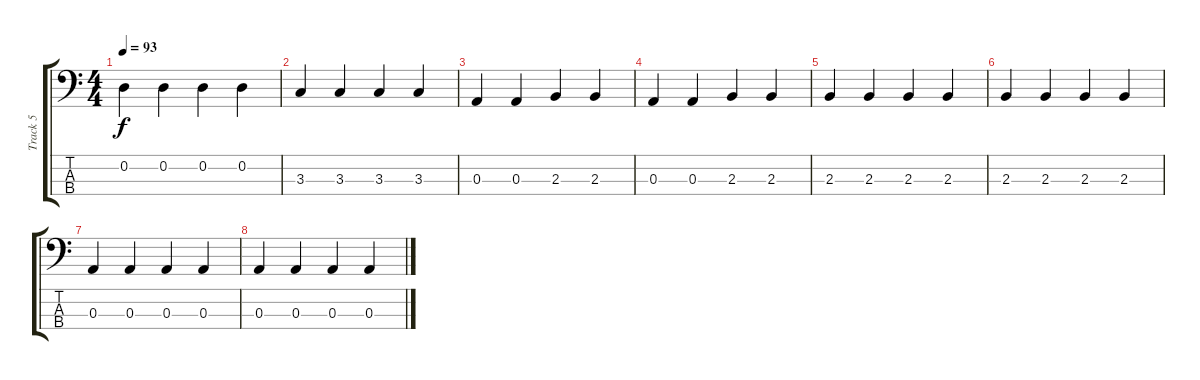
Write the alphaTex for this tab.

\track ("Track 5" "Track 5") {instrument electricbassfinger}
\staff {score tabs}
\tuning (G2 D2 A1 D1) {hide}
\ts (4 4)
\tempo 93
\clef f4
\ks c
0.2.4{dy f} 0.2.4 0.2.4 0.2.4 |
3.3.4 3.3.4 3.3.4 3.3.4 |
0.3.4 0.3.4 2.3.4 2.3.4 |
0.3.4 0.3.4 2.3.4 2.3.4 |
2.3.4 2.3.4 2.3.4 2.3.4 |
2.3.4 2.3.4 2.3.4 2.3.4 |
0.3.4 0.3.4 0.3.4 0.3.4 |
0.3.4 0.3.4 0.3.4 0.3.4
